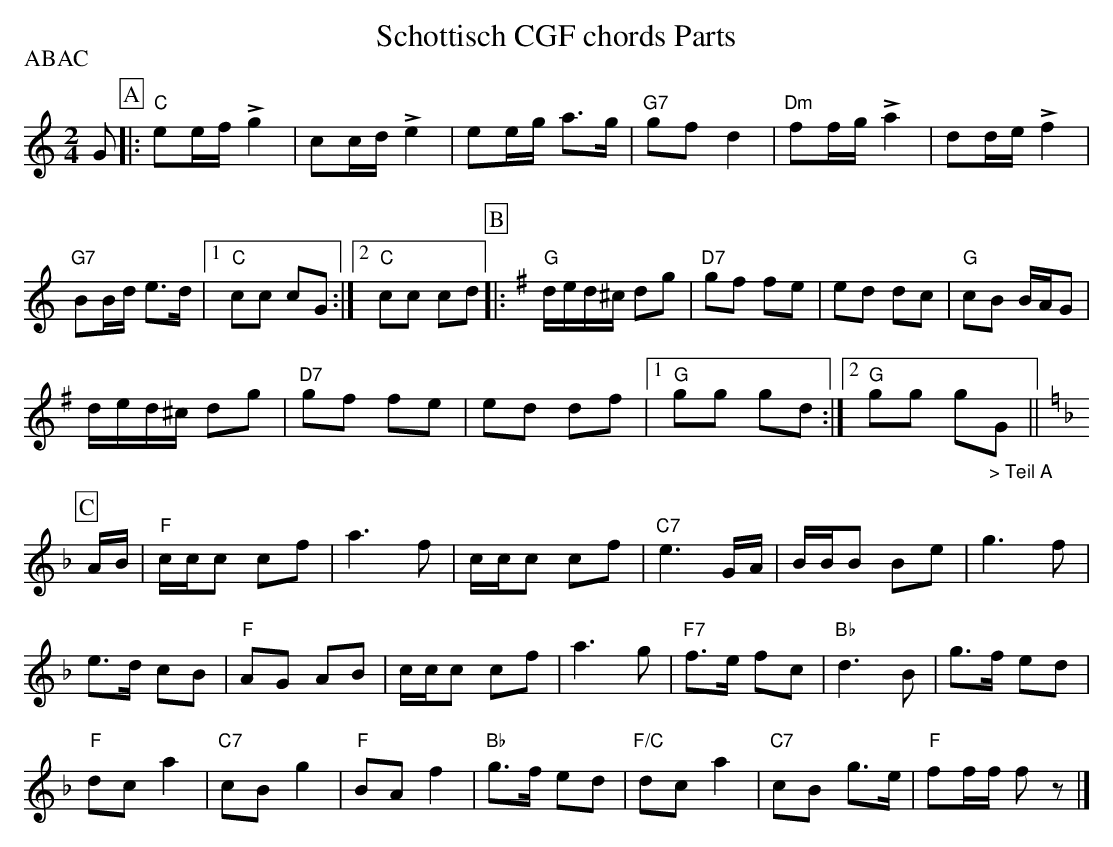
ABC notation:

X:1
T: Schottisch CGF chords Parts
P:ABAC
M:2/4
L:1/16
K:C %%MIDI gchordon
G2[P:A] |: "C"e2ef +>+g4 | c2cd +>+e4 | e2eg a3g | "G7"g2f2d4 | "Dm"f2fg +>+a4 | d2de+>+f4 |
"G7"B2Bd e3d |1 "C"c2c2 c2G2 :|2 "C"c2c2 c2d2 [P:B] [K:G] |: "G"ded^c d2g2 | "D7"g2f2 f2e2 | e2d2 d2c2 | "G"c2B2 BAG2 |
ded^c d2g2 | "D7"g2f2 f2e2 | e2d2 d2f2 |1 "G"g2g2 g2d2 :|2 "G"g2g2 g2"_> Teil A"G2 || [P:C] [K:F]
AB |   "F"ccc2 c2f2 | a6f2 | ccc2 c2f2 | "C7"e6GA | BBB2 B2e2 | g6f2 |
e3d c2B2 | "F"A2G2 A2B2 | ccc2 c2f2 | a6g2 | "F7"f3e f2c2 | "Bb"d6B2 | g3f e2d2 |
"F"d2c2a4 | "C7"c2B2g4 | "F"B2A2f4 | "Bb"g3f e2d2 | "F/C"d2c2a4 | "C7"c2B2 g3e | "F"f2ff f2z2 |]
